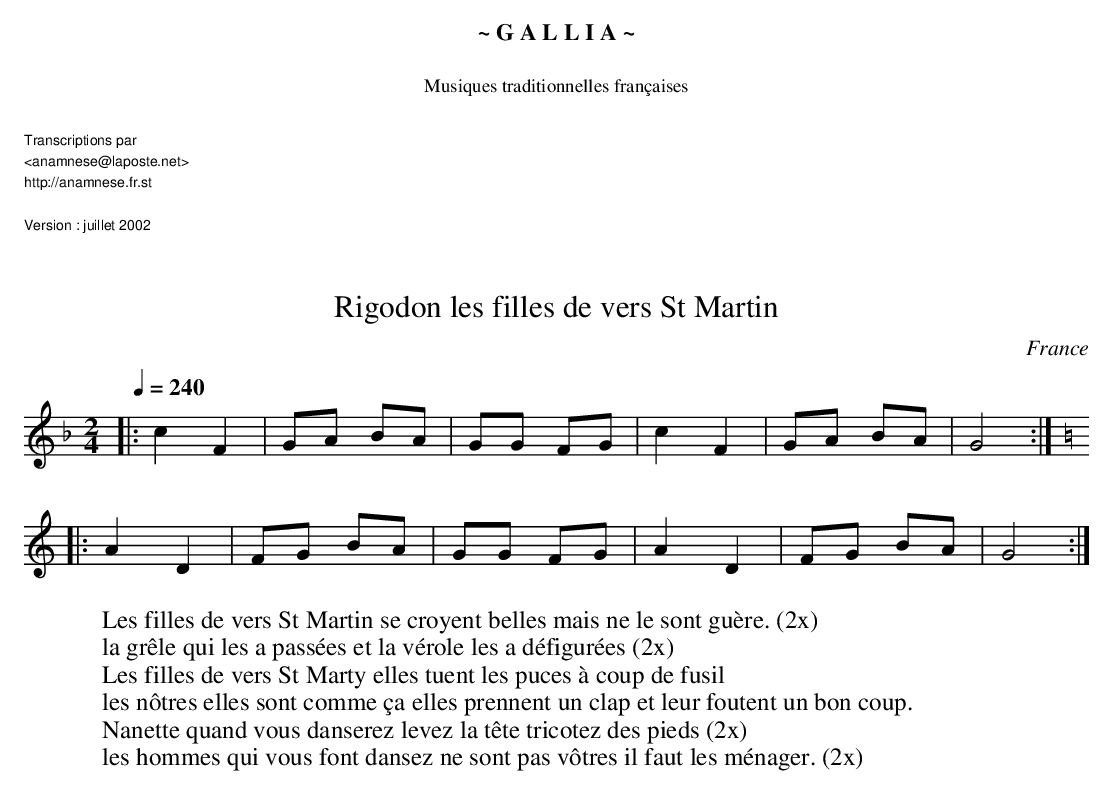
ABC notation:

X:1
T:Rigodon les filles de vers St Martin
O:France
P:
M:2/4
L:1/8
Q:1/4=240
K:F
|: c2F2 | GA BA | GG FG | c2F2 | GA BA | G4 :|
K:C
|: A2D2 | FG BA | GG FG | A2D2 | FG BA | G4 :|
W:Les filles de vers St Martin se croyent belles mais ne le sont guère. (2x)
W:la grêle qui les a passées et la vérole les a défigurées (2x)
W:Les filles de vers St Marty elles tuent les puces à coup de fusil
W:les nôtres elles sont comme ça elles prennent un clap et leur foutent un bon coup.
W:Nanette quand vous danserez levez la tête tricotez des pieds (2x)
W:les hommes qui vous font dansez ne sont pas vôtres il faut les ménager. (2x)
